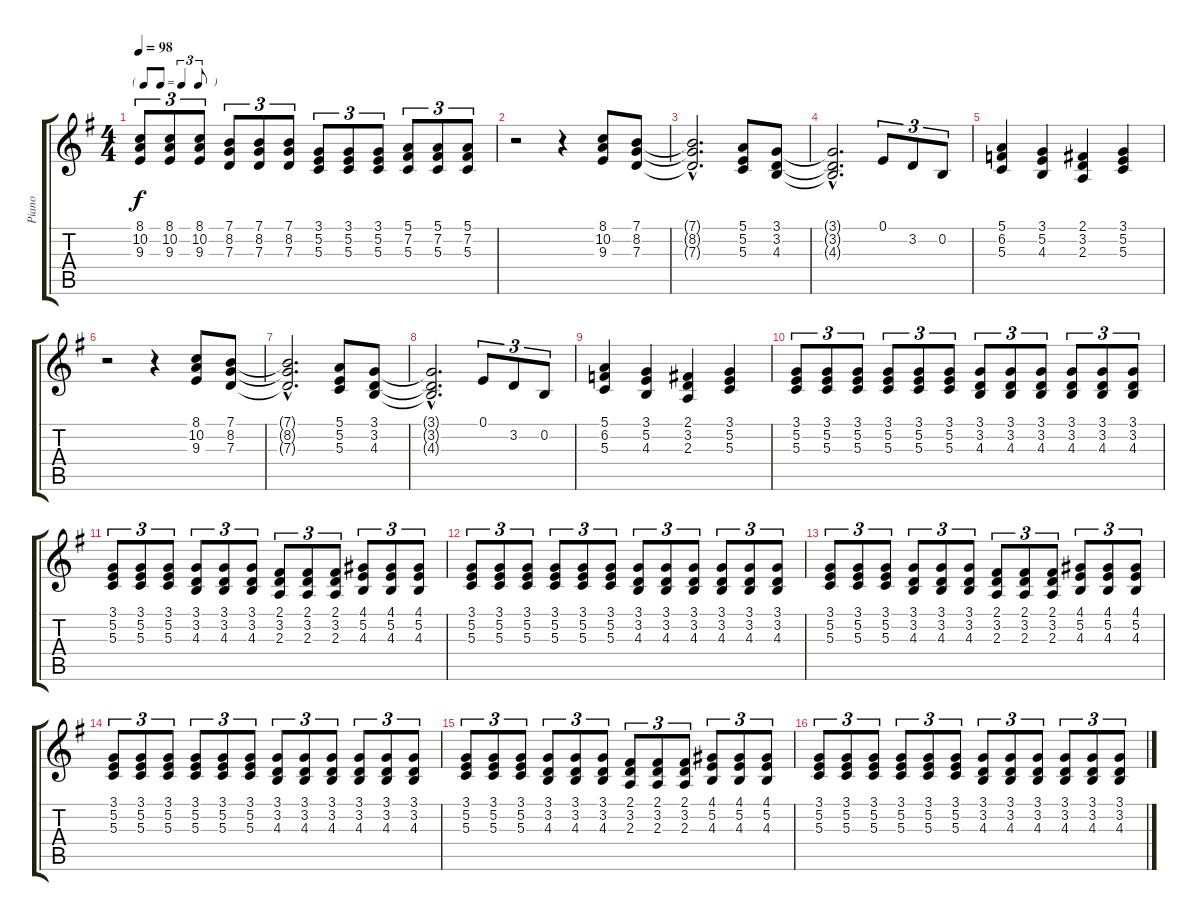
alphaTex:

\track ("Piano" "Piano") {instrument electricpiano1}
\staff {score tabs}
\tuning (E4 B3 G3 D3 A2 E2) {hide}
\ts (4 4)
\tf triplet8th
\tempo 98
\clef g2
\ks g
(8.1 10.2 9.3).8{tu (3 2) dy f} (8.1 10.2 9.3).8{tu (3 2)} (8.1 10.2 9.3).8{tu (3 2)} (7.1 8.2 7.3).8{tu (3 2)} (7.1 8.2 7.3).8{tu (3 2)} (7.1 8.2 7.3).8{tu (3 2)} (3.1 5.2 5.3).8{tu (3 2)} (3.1 5.2 5.3).8{tu (3 2)} (3.1 5.2 5.3).8{tu (3 2)} (5.1 7.2 5.3).8{tu (3 2)} (5.1 7.2 5.3).8{tu (3 2)} (5.1 7.2 5.3).8{tu (3 2)} |
r.2 r.4 (8.1 10.2 9.3).8 (7.1 8.2 7.3).8 |
(7.1{hac t} 8.2{hac t} 7.3{hac t}).2{d} (5.1 5.2 5.3).8 (3.1 3.2 4.3).8 |
(3.1{hac t} 3.2{hac t} 4.3{hac t}).2{d} 0.1.8{tu (3 2)} 3.2.8{tu (3 2)} 0.2.8{tu (3 2)} |
(5.1 6.2 5.3).4 (3.1 5.2 4.3).4 (2.1 3.2 2.3).4 (3.1 5.2 5.3).4 |
r.2 r.4 (8.1 10.2 9.3).8 (7.1 8.2 7.3).8 |
(7.1{hac t} 8.2{hac t} 7.3{hac t}).2{d} (5.1 5.2 5.3).8 (3.1 3.2 4.3).8 |
(3.1{hac t} 3.2{hac t} 4.3{hac t}).2{d} 0.1.8{tu (3 2)} 3.2.8{tu (3 2)} 0.2.8{tu (3 2)} |
(5.1 6.2 5.3).4 (3.1 5.2 4.3).4 (2.1 3.2 2.3).4 (3.1 5.2 5.3).4 |
(3.1 5.2 5.3).8{tu (3 2)} (3.1 5.2 5.3).8{tu (3 2)} (3.1 5.2 5.3).8{tu (3 2)} (3.1 5.2 5.3).8{tu (3 2)} (3.1 5.2 5.3).8{tu (3 2)} (3.1 5.2 5.3).8{tu (3 2)} (3.1 3.2 4.3).8{tu (3 2)} (3.1 3.2 4.3).8{tu (3 2)} (3.1 3.2 4.3).8{tu (3 2)} (3.1 3.2 4.3).8{tu (3 2)} (3.1 3.2 4.3).8{tu (3 2)} (3.1 3.2 4.3).8{tu (3 2)} |
(3.1 5.2 5.3).8{tu (3 2)} (3.1 5.2 5.3).8{tu (3 2)} (3.1 5.2 5.3).8{tu (3 2)} (3.1 3.2 4.3).8{tu (3 2)} (3.1 3.2 4.3).8{tu (3 2)} (3.1 3.2 4.3).8{tu (3 2)} (2.1 3.2 2.3).8{tu (3 2)} (2.1 3.2 2.3).8{tu (3 2)} (2.1 3.2 2.3).8{tu (3 2)} (4.1 5.2 4.3).8{tu (3 2)} (4.1 5.2 4.3).8{tu (3 2)} (4.1 5.2 4.3).8{tu (3 2)} |
(3.1 5.2 5.3).8{tu (3 2)} (3.1 5.2 5.3).8{tu (3 2)} (3.1 5.2 5.3).8{tu (3 2)} (3.1 5.2 5.3).8{tu (3 2)} (3.1 5.2 5.3).8{tu (3 2)} (3.1 5.2 5.3).8{tu (3 2)} (3.1 3.2 4.3).8{tu (3 2)} (3.1 3.2 4.3).8{tu (3 2)} (3.1 3.2 4.3).8{tu (3 2)} (3.1 3.2 4.3).8{tu (3 2)} (3.1 3.2 4.3).8{tu (3 2)} (3.1 3.2 4.3).8{tu (3 2)} |
(3.1 5.2 5.3).8{tu (3 2)} (3.1 5.2 5.3).8{tu (3 2)} (3.1 5.2 5.3).8{tu (3 2)} (3.1 3.2 4.3).8{tu (3 2)} (3.1 3.2 4.3).8{tu (3 2)} (3.1 3.2 4.3).8{tu (3 2)} (2.1 3.2 2.3).8{tu (3 2)} (2.1 3.2 2.3).8{tu (3 2)} (2.1 3.2 2.3).8{tu (3 2)} (4.1 5.2 4.3).8{tu (3 2)} (4.1 5.2 4.3).8{tu (3 2)} (4.1 5.2 4.3).8{tu (3 2)} |
(3.1 5.2 5.3).8{tu (3 2)} (3.1 5.2 5.3).8{tu (3 2)} (3.1 5.2 5.3).8{tu (3 2)} (3.1 5.2 5.3).8{tu (3 2)} (3.1 5.2 5.3).8{tu (3 2)} (3.1 5.2 5.3).8{tu (3 2)} (3.1 3.2 4.3).8{tu (3 2)} (3.1 3.2 4.3).8{tu (3 2)} (3.1 3.2 4.3).8{tu (3 2)} (3.1 3.2 4.3).8{tu (3 2)} (3.1 3.2 4.3).8{tu (3 2)} (3.1 3.2 4.3).8{tu (3 2)} |
(3.1 5.2 5.3).8{tu (3 2)} (3.1 5.2 5.3).8{tu (3 2)} (3.1 5.2 5.3).8{tu (3 2)} (3.1 3.2 4.3).8{tu (3 2)} (3.1 3.2 4.3).8{tu (3 2)} (3.1 3.2 4.3).8{tu (3 2)} (2.1 3.2 2.3).8{tu (3 2)} (2.1 3.2 2.3).8{tu (3 2)} (2.1 3.2 2.3).8{tu (3 2)} (4.1 5.2 4.3).8{tu (3 2)} (4.1 5.2 4.3).8{tu (3 2)} (4.1 5.2 4.3).8{tu (3 2)} |
(3.1 5.2 5.3).8{tu (3 2)} (3.1 5.2 5.3).8{tu (3 2)} (3.1 5.2 5.3).8{tu (3 2)} (3.1 5.2 5.3).8{tu (3 2)} (3.1 5.2 5.3).8{tu (3 2)} (3.1 5.2 5.3).8{tu (3 2)} (3.1 3.2 4.3).8{tu (3 2)} (3.1 3.2 4.3).8{tu (3 2)} (3.1 3.2 4.3).8{tu (3 2)} (3.1 3.2 4.3).8{tu (3 2)} (3.1 3.2 4.3).8{tu (3 2)} (3.1 3.2 4.3).8{tu (3 2)}
